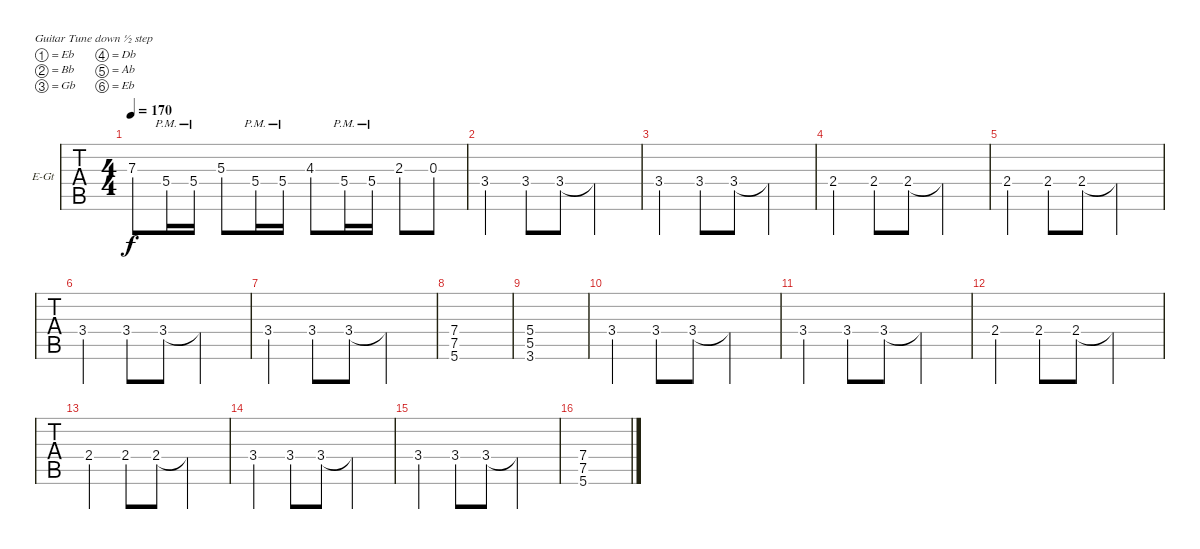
\bracketExtendMode groupsimilarinstruments
\firstSystemTrackNameOrientation horizontal
\otherSystemsTrackNameOrientation horizontal
\track ("Илья Мамонтов" "E-Gt") {instrument distortionguitar}
\staff {tabs}
\tuning (Eb4 Bb3 Gb3 Db3 Ab2 Eb2)
\ts (4 4)
\tempo 170
\clef g2
\ks c
7.3.8{dy f} 5.4{pm}.16 5.4{pm}.16 5.3.8 5.4{pm}.16 5.4{pm}.16 4.3.8 5.4{pm}.16 5.4{pm}.16 2.3.8 0.3.8 |
3.4.4 3.4.8 3.4.8 3.4{t}.2 |
3.4.4 3.4.8 3.4.8 3.4{t}.2 |
2.4.4 2.4.8 2.4.8 2.4{t}.2 |
2.4.4 2.4.8 2.4.8 2.4{t}.2 |
3.4.4 3.4.8 3.4.8 3.4{t}.2 |
3.4.4 3.4.8 3.4.8 3.4{t}.2 |
(7.4 7.5 5.6).1 |
(5.4 5.5 3.6).1 |
3.4.4 3.4.8 3.4.8 3.4{t}.2 |
3.4.4 3.4.8 3.4.8 3.4{t}.2 |
2.4.4 2.4.8 2.4.8 2.4{t}.2 |
2.4.4 2.4.8 2.4.8 2.4{t}.2 |
3.4.4 3.4.8 3.4.8 3.4{t}.2 |
3.4.4 3.4.8 3.4.8 3.4{t}.2 |
(7.4 7.5 5.6).1
